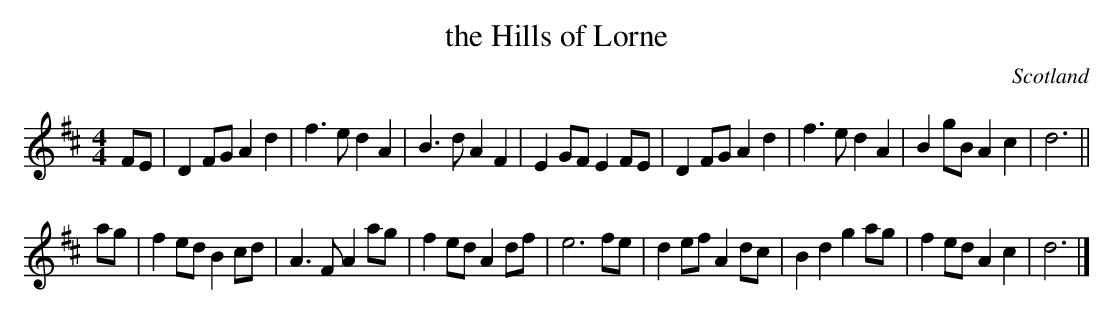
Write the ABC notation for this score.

X:1
T:the Hills of Lorne
O:Scotland
M:4/4
K:D
FE|\
D2FG A2d2|f3e d2A2|B3d A2F2|E2GF E2FE|\
D2FG A2d2|f3e d2A2|B2gB A2c2|d6||
ag|\
f2ed B2cd|A3F A2ag|f2ed A2df|e6 fe|\
d2ef A2dc|B2d2 g2ag|f2ed A2c2|d6|]
